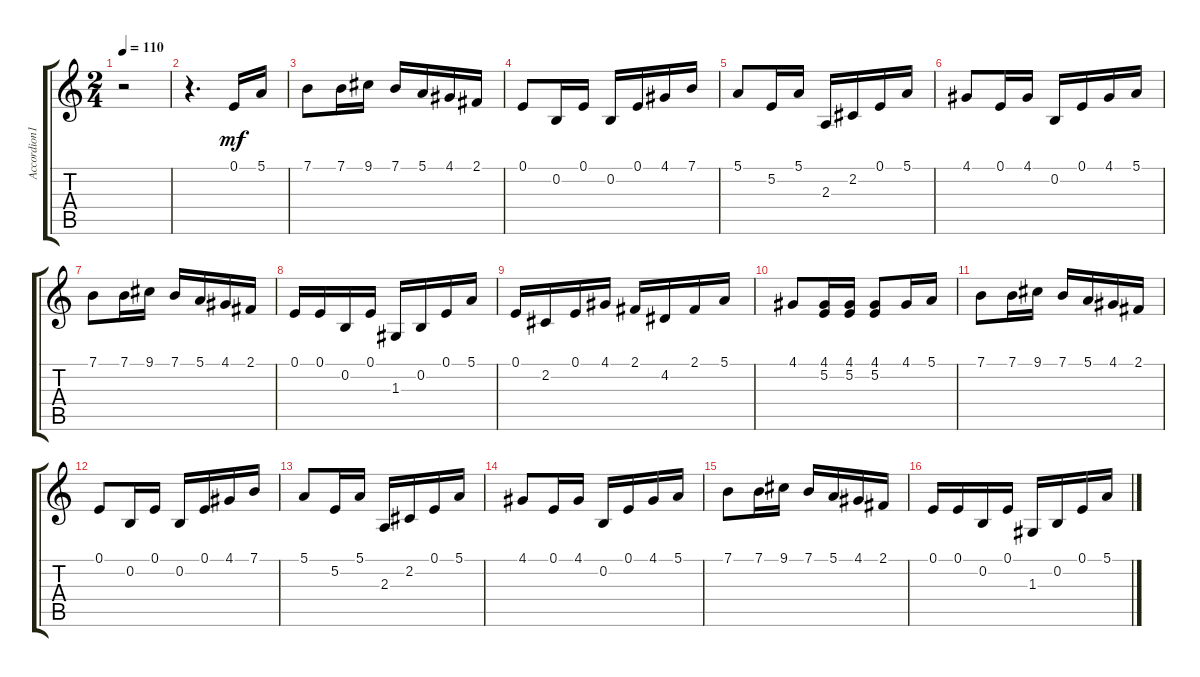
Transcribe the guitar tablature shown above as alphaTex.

\track ("Accordion1" "Accordion1") {instrument tangoaccordion}
\staff {score tabs}
\tuning (E4 B3 G3 D3 A2 E2) {hide}
\ts (2 4)
\tempo 110
\clef g2
\ks c
r.2{dy f} |
r.4{d} 0.1.16{dy mf} 5.1.16 |
7.1.8 7.1.16 9.1.16 7.1.16 5.1.16 4.1.16 2.1.16 |
0.1.8 0.2.16 0.1.16 0.2.16 0.1.16 4.1.16 7.1.16 |
5.1.8 5.2.16 5.1.16 2.3.16 2.2.16 0.1.16 5.1.16 |
4.1.8 0.1.16 4.1.16 0.2.16 0.1.16 4.1.16 5.1.16 |
7.1.8 7.1.16 9.1.16 7.1.16 5.1.16 4.1.16 2.1.16 |
0.1.16 0.1.16 0.2.16 0.1.16 1.3.16 0.2.16 0.1.16 5.1.16 |
0.1.16 2.2.16 0.1.16 4.1.16 2.1.16 4.2.16 2.1.16 5.1.16 |
4.1.8 (4.1 5.2).16 (4.1 5.2).16 (4.1 5.2).8 4.1.16 5.1.16 |
7.1.8 7.1.16 9.1.16 7.1.16 5.1.16 4.1.16 2.1.16 |
0.1.8 0.2.16 0.1.16 0.2.16 0.1.16 4.1.16 7.1.16 |
5.1.8 5.2.16 5.1.16 2.3.16 2.2.16 0.1.16 5.1.16 |
4.1.8 0.1.16 4.1.16 0.2.16 0.1.16 4.1.16 5.1.16 |
7.1.8 7.1.16 9.1.16 7.1.16 5.1.16 4.1.16 2.1.16 |
0.1.16 0.1.16 0.2.16 0.1.16 1.3.16 0.2.16 0.1.16 5.1.16
